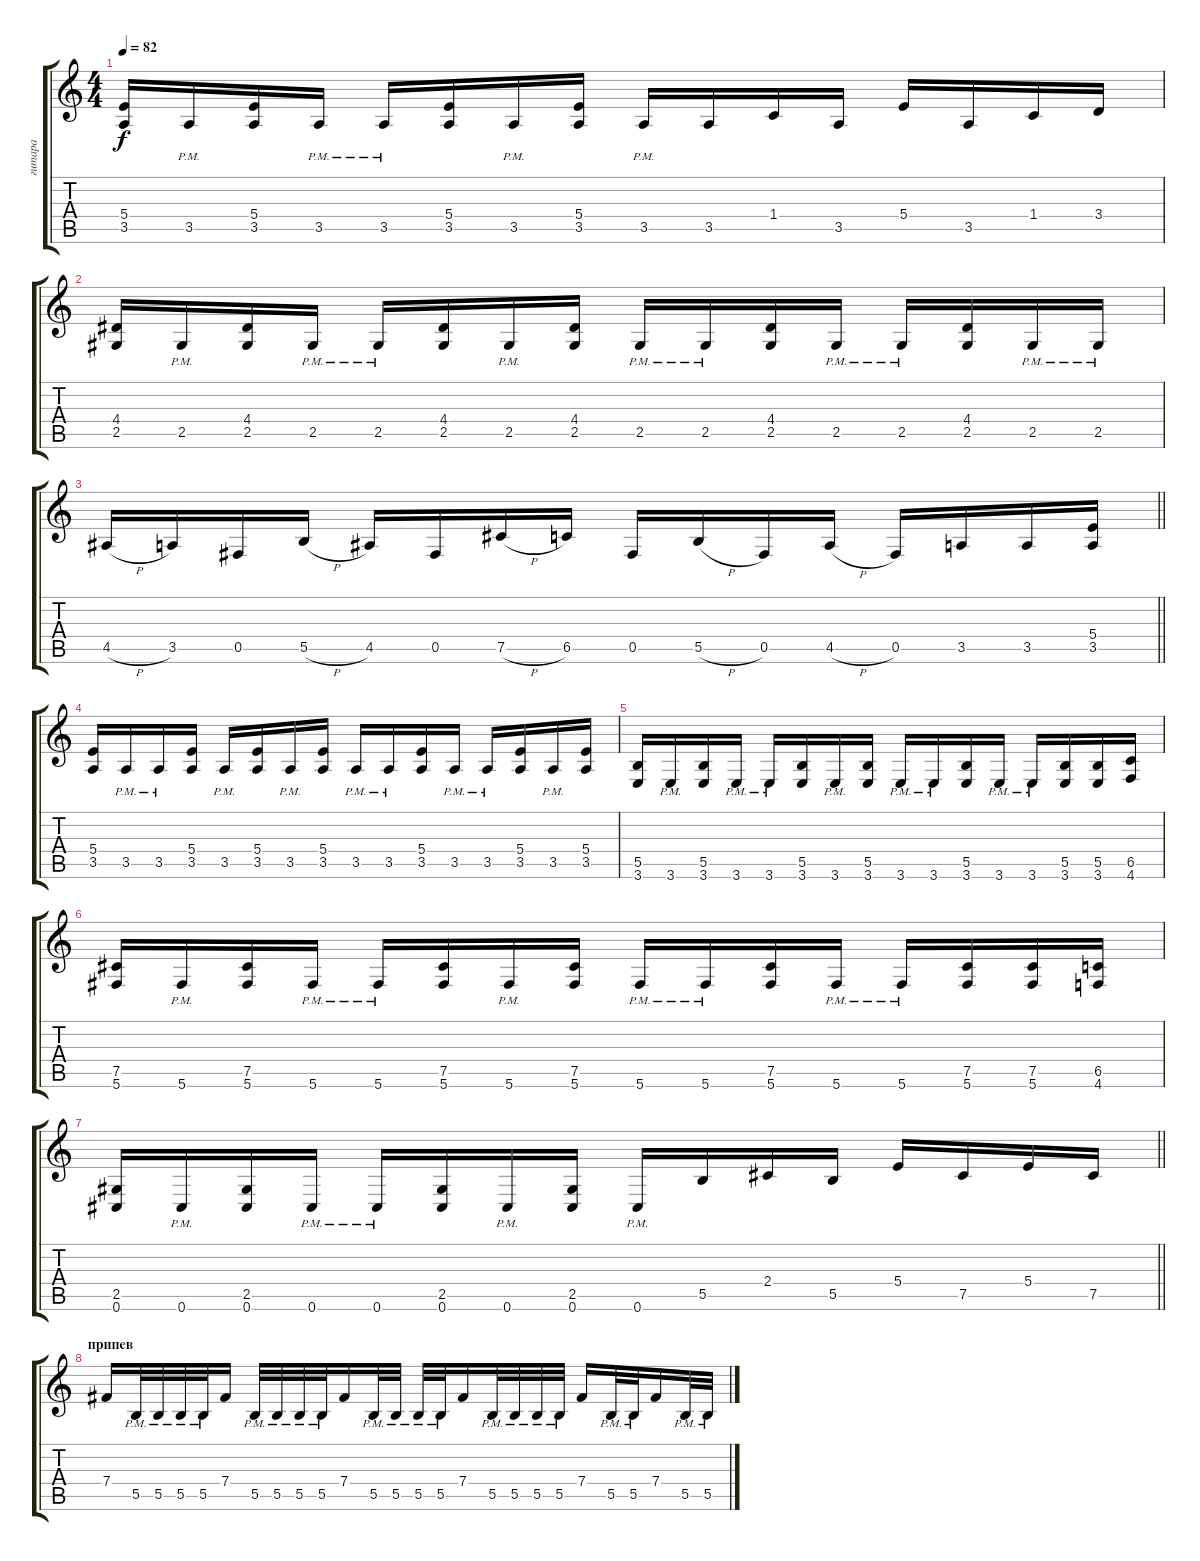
\track ("гитара" "гитара") {instrument distortionguitar}
\staff {score tabs}
\tuning (Db4 Ab3 E3 B2 Gb2 Db2) {hide}
\ts (4 4)
\tempo 82
\clef g2
\ks c
(5.4 3.5).16{dy f} 3.5{pm}.16 (5.4 3.5).16 3.5{pm}.16 3.5{pm}.16 (5.4 3.5).16 3.5{pm}.16 (5.4 3.5).16 3.5{pm}.16 3.5.16 1.4.16 3.5.16 5.4.16 3.5.16 1.4.16 3.4.16 |
(4.4 2.5).16 2.5{pm}.16 (4.4 2.5).16 2.5{pm}.16 2.5{pm}.16 (4.4 2.5).16 2.5{pm}.16 (4.4 2.5).16 2.5{pm}.16 2.5{pm}.16 (4.4 2.5).16 2.5{pm}.16 2.5{pm}.16 (4.4 2.5).16 2.5{pm}.16 2.5{pm}.16 |
\barLineRight lightlight
4.5{h}.16 3.5.16 0.5.16 5.5{h}.16 4.5.16 0.5.16 7.5{h}.16 6.5.16 0.5.16 5.5{h}.16 0.5.16 4.5{h}.16 0.5.16 3.5.16 3.5.16 (5.4 3.5).16 |
\section ("" "")
(5.4 3.5).16 3.5{pm}.16 3.5{pm}.16 (5.4 3.5).16 3.5{pm}.16 (5.4 3.5).16 3.5{pm}.16 (5.4 3.5).16 3.5{pm}.16 3.5{pm}.16 (5.4 3.5).16 3.5{pm}.16 3.5{pm}.16 (5.4 3.5).16 3.5{pm}.16 (5.4 3.5).16 |
(5.5 3.6).16 3.6{pm}.16 (5.5 3.6).16 3.6{pm}.16 3.6{pm}.16 (5.5 3.6).16 3.6{pm}.16 (5.5 3.6).16 3.6{pm}.16 3.6{pm}.16 (5.5 3.6).16 3.6{pm}.16 3.6{pm}.16 (5.5 3.6).16 (5.5 3.6).16 (6.5 4.6).16 |
(7.5 5.6).16 5.6{pm}.16 (7.5 5.6).16 5.6{pm}.16 5.6{pm}.16 (7.5 5.6).16 5.6{pm}.16 (7.5 5.6).16 5.6{pm}.16 5.6{pm}.16 (7.5 5.6).16 5.6{pm}.16 5.6{pm}.16 (7.5 5.6).16 (7.5 5.6).16 (6.5 4.6).16 |
\barLineRight lightlight
(2.5 0.6).16 0.6{pm}.16 (2.5 0.6).16 0.6{pm}.16 0.6{pm}.16 (2.5 0.6).16 0.6{pm}.16 (2.5 0.6).16 0.6{pm}.16 5.5.16 2.4.16 5.5.16 5.4.16 7.5.16 5.4.16 7.5.16 |
\section ("" "припев")
7.4.16 5.5{pm}.32 5.5{pm}.32 5.5{pm}.32 5.5{pm}.32 7.4.16 5.5{pm}.32 5.5{pm}.32 5.5{pm}.32 5.5{pm}.32 7.4.16 5.5{pm}.32 5.5{pm}.32 5.5{pm}.32 5.5{pm}.32 7.4.16 5.5{pm}.32 5.5{pm}.32 5.5{pm}.32 5.5{pm}.32 7.4.16 5.5{pm}.32 5.5{pm}.32 7.4.16 5.5{pm}.32 5.5{pm}.32
